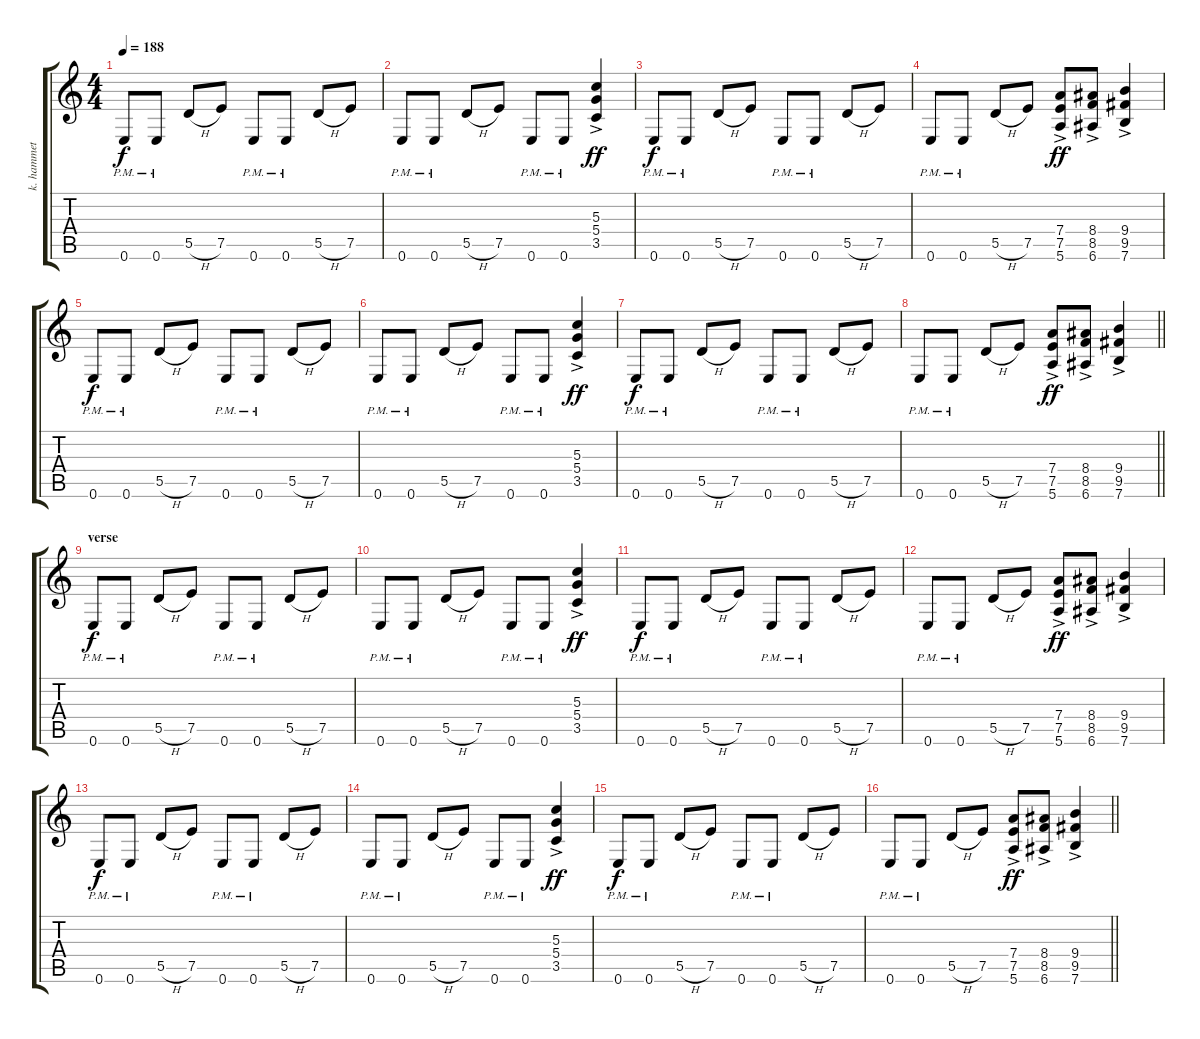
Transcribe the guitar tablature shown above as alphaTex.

\track ("k. hammet - rhythm guitar" "k. hammet ") {instrument distortionguitar}
\staff {score tabs}
\tuning (E4 B3 G3 D3 A2 E2) {hide}
\ts (4 4)
\tempo 188
\clef g2
\ks c
0.6{pm}.8{dy f} 0.6{pm}.8 5.5{h}.8 7.5.8 0.6{pm}.8 0.6{pm}.8 5.5{h}.8 7.5.8 |
0.6{pm}.8 0.6{pm}.8 5.5{h}.8 7.5.8 0.6{pm}.8 0.6{pm}.8 (5.3{ac} 5.4{ac} 3.5{ac}).4{dy ff} |
0.6{pm}.8{dy f} 0.6{pm}.8 5.5{h}.8 7.5.8 0.6{pm}.8 0.6{pm}.8 5.5{h}.8 7.5.8 |
0.6{pm}.8 0.6{pm}.8 5.5{h}.8 7.5.8 (7.4{ac} 7.5{ac} 5.6{ac}).8{dy ff} (8.4{ac} 8.5{ac} 6.6{ac}).8 (9.4{ac} 9.5{ac} 7.6{ac}).4 |
0.6{pm}.8{dy f} 0.6{pm}.8 5.5{h}.8 7.5.8 0.6{pm}.8 0.6{pm}.8 5.5{h}.8 7.5.8 |
0.6{pm}.8 0.6{pm}.8 5.5{h}.8 7.5.8 0.6{pm}.8 0.6{pm}.8 (5.3{ac} 5.4{ac} 3.5{ac}).4{dy ff} |
0.6{pm}.8{dy f} 0.6{pm}.8 5.5{h}.8 7.5.8 0.6{pm}.8 0.6{pm}.8 5.5{h}.8 7.5.8 |
\barLineRight lightlight
0.6{pm}.8 0.6{pm}.8 5.5{h}.8 7.5.8 (7.4{ac} 7.5{ac} 5.6{ac}).8{dy ff} (8.4{ac} 8.5{ac} 6.6{ac}).8 (9.4{ac} 9.5{ac} 7.6{ac}).4 |
\section ("" "verse")
0.6{pm}.8{dy f} 0.6{pm}.8 5.5{h}.8 7.5.8 0.6{pm}.8 0.6{pm}.8 5.5{h}.8 7.5.8 |
0.6{pm}.8 0.6{pm}.8 5.5{h}.8 7.5.8 0.6{pm}.8 0.6{pm}.8 (5.3{ac} 5.4{ac} 3.5{ac}).4{dy ff} |
0.6{pm}.8{dy f} 0.6{pm}.8 5.5{h}.8 7.5.8 0.6{pm}.8 0.6{pm}.8 5.5{h}.8 7.5.8 |
0.6{pm}.8 0.6{pm}.8 5.5{h}.8 7.5.8 (7.4{ac} 7.5{ac} 5.6{ac}).8{dy ff} (8.4{ac} 8.5{ac} 6.6{ac}).8 (9.4{ac} 9.5{ac} 7.6{ac}).4 |
0.6{pm}.8{dy f} 0.6{pm}.8 5.5{h}.8 7.5.8 0.6{pm}.8 0.6{pm}.8 5.5{h}.8 7.5.8 |
0.6{pm}.8 0.6{pm}.8 5.5{h}.8 7.5.8 0.6{pm}.8 0.6{pm}.8 (5.3{ac} 5.4{ac} 3.5{ac}).4{dy ff} |
0.6{pm}.8{dy f} 0.6{pm}.8 5.5{h}.8 7.5.8 0.6{pm}.8 0.6{pm}.8 5.5{h}.8 7.5.8 |
\barLineRight lightlight
0.6{pm}.8 0.6{pm}.8 5.5{h}.8 7.5.8 (7.4{ac} 7.5{ac} 5.6{ac}).8{dy ff} (8.4{ac} 8.5{ac} 6.6{ac}).8 (9.4{ac} 9.5{ac} 7.6{ac}).4
